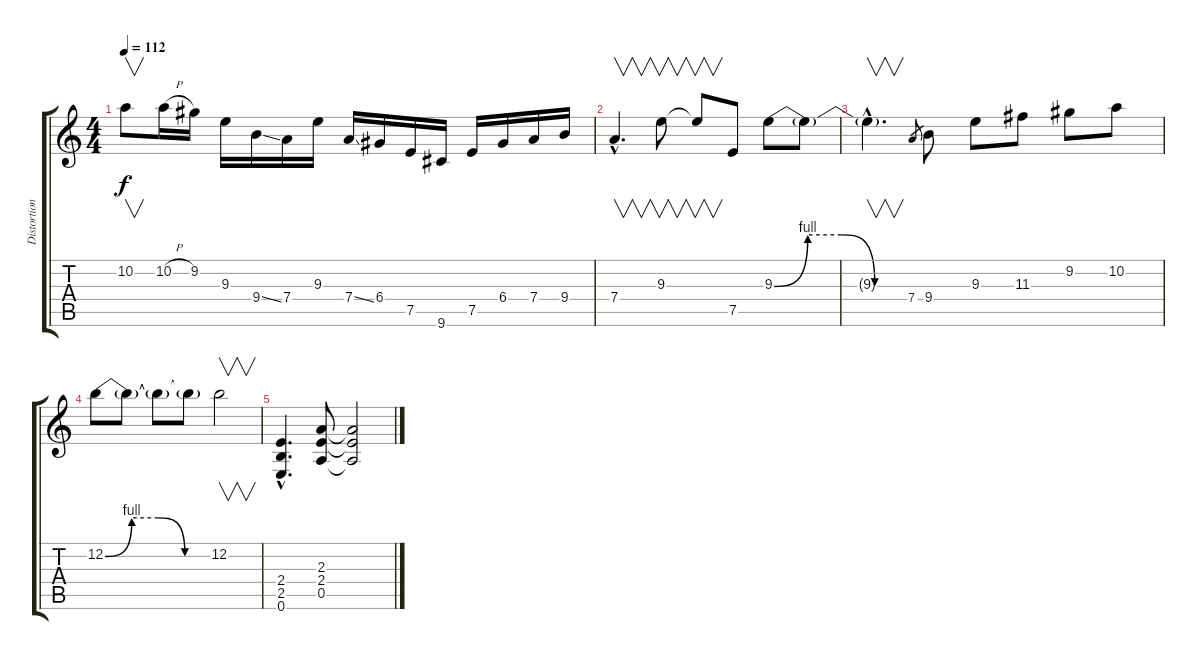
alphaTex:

\track ("Distortion Guitar" "Distortion") {instrument distortionguitar}
\staff {score tabs}
\tuning (E4 B3 G3 D3 A2 E2) {hide}
\ts (4 4)
\tempo 112
\clef g2
\ks c
10.2{t}.8{v dy f} 10.2{h}.16 9.2.16 9.3.16 9.4{ss}.16 7.4.16 9.3.16 7.4{ss}.16 6.4.16 7.5.16 9.6.16 7.5.16 6.4.16 7.4.16 9.4.16 |
7.4{hac}.4{v d} 9.3.8{v} 9.3{t}.8{v} 7.5.8 9.3{be (custom 0 0 15 4 30 4 45 0 60 0)}.8 9.3{t}.8 |
9.3{hac t}.4{v d} 7.4.8{gr} 9.4.8 9.3.8 11.3.8 9.2.8 10.2.8 |
12.2{be (custom 0 0 15 4 30 4 45 0 60 0)}.8 12.2{t}.8 12.2{t}.8 12.2{t}.8 12.2.2{v} |
(2.4{hac} 2.5{hac} 0.6{hac}).4{d} (2.3 2.4 0.5).8 (2.3{t} 2.4{t} 0.5{t}).2
